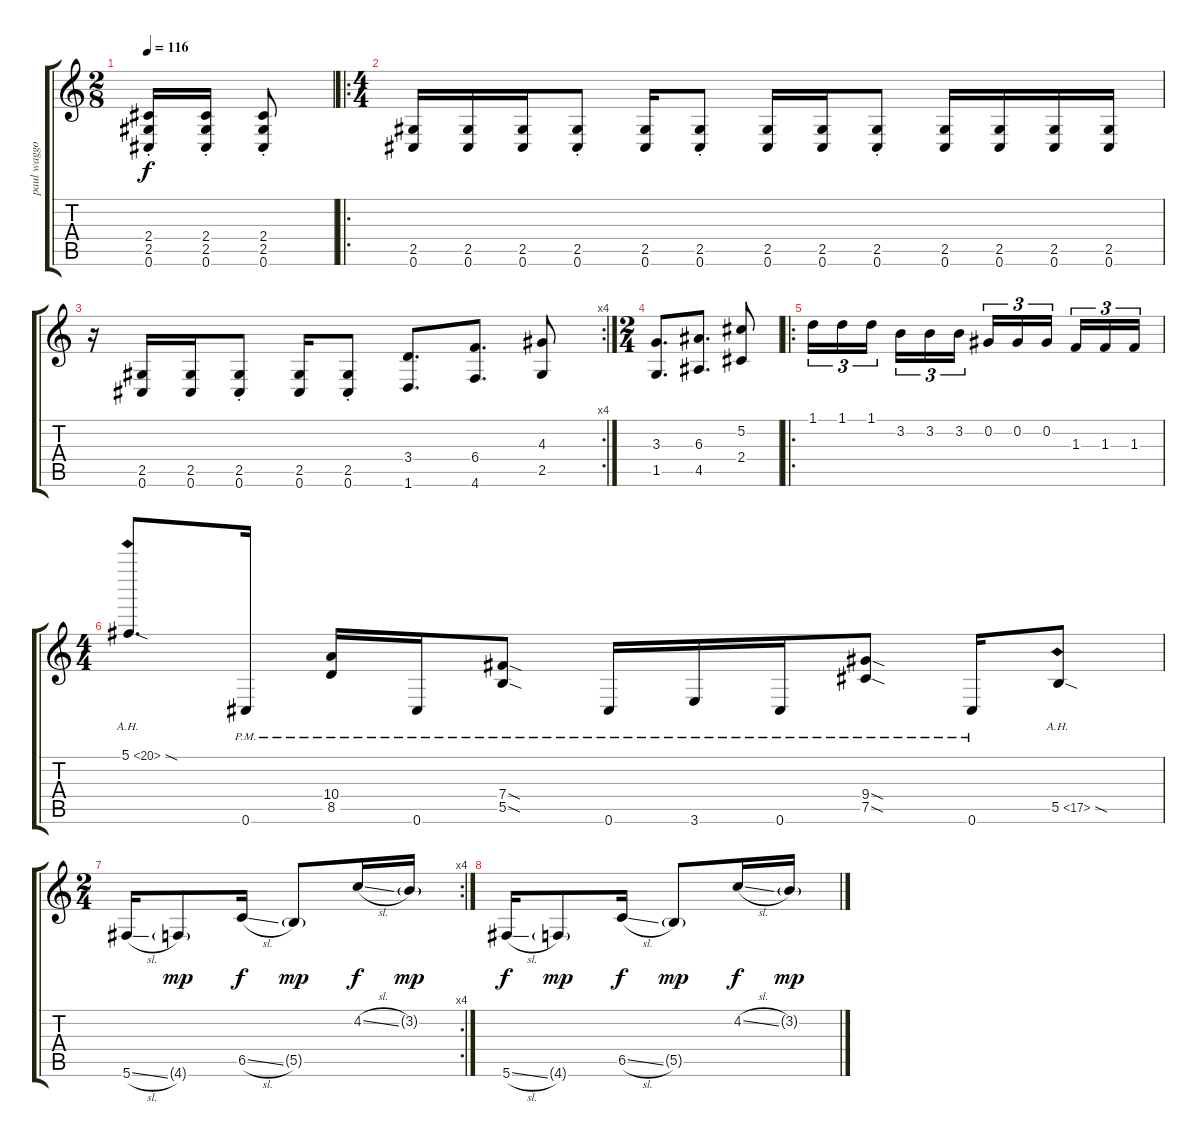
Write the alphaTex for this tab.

\track ("paul waggoner" "paul waggo") {instrument distortionguitar}
\staff {score tabs}
\tuning (Db4 Ab3 E3 B2 Gb2 Db2) {hide}
\ts (2 8)
\tempo 116
\clef g2
\ks c
(2.4{st} 2.5{st} 0.6{st}).16{dy f} (2.4{st} 2.5{st} 0.6{st}).16 (2.4{st} 2.5{st} 0.6{st}).8 |
\ro
\ts (4 4)
(2.5 0.6).16 (2.5 0.6).16 (2.5 0.6).16 (2.5{st} 0.6{st}).8 (2.5 0.6).16 (2.5{st} 0.6{st}).8 (2.5 0.6).16 (2.5 0.6).16 (2.5{st} 0.6{st}).8 (2.5 0.6).16 (2.5 0.6).16 (2.5 0.6).16 (2.5 0.6).16 |
\rc 4
r.16 (2.5 0.6).16 (2.5 0.6).16 (2.5{st} 0.6{st}).8 (2.5 0.6).16 (2.5{st} 0.6{st}).8 (3.4 1.6).8{d} (6.4 4.6).8{d} (4.3 2.5).8 |
\ts (2 4)
(3.3 1.5).8{d} (6.3 4.5).8{d} (5.2 2.4).8 |
\ro
1.1.16{tu (3 2)} 1.1.16{tu (3 2)} 1.1.16{tu (3 2) beam splitsecondary} 3.2.16{tu (3 2)} 3.2.16{tu (3 2)} 3.2.16{tu (3 2)} 0.2.16{tu (3 2)} 0.2.16{tu (3 2)} 0.2.16{tu (3 2) beam splitsecondary} 1.3.16{tu (3 2)} 1.3.16{tu (3 2)} 1.3.16{tu (3 2)} |
\ts (4 4)
5.1{ah 15 sod}.8{d} 0.6{pm}.16 (10.4{pm} 8.5{pm}).16 0.6{pm}.16 (7.4{sod pm} 5.5{sod pm}).8 0.6{pm}.16 3.6{pm}.16 0.6{pm}.16 (9.4{sod pm} 7.5{sod pm}).8 0.6{pm}.16 5.5{ah 12 sod}.8 |
\rc 4
\ts (2 4)
5.6{sl}.16 4.6{g}.8{dy mp} 6.5{sl}.16{dy f} 5.5{g}.8{dy mp} 4.2{sl}.16{dy f} 3.2{g}.16{dy mp} |
5.6{sl}.16{dy f} 4.6{g}.8{dy mp} 6.5{sl}.16{dy f} 5.5{g}.8{dy mp} 4.2{sl}.16{dy f} 3.2{g}.16{dy mp}
